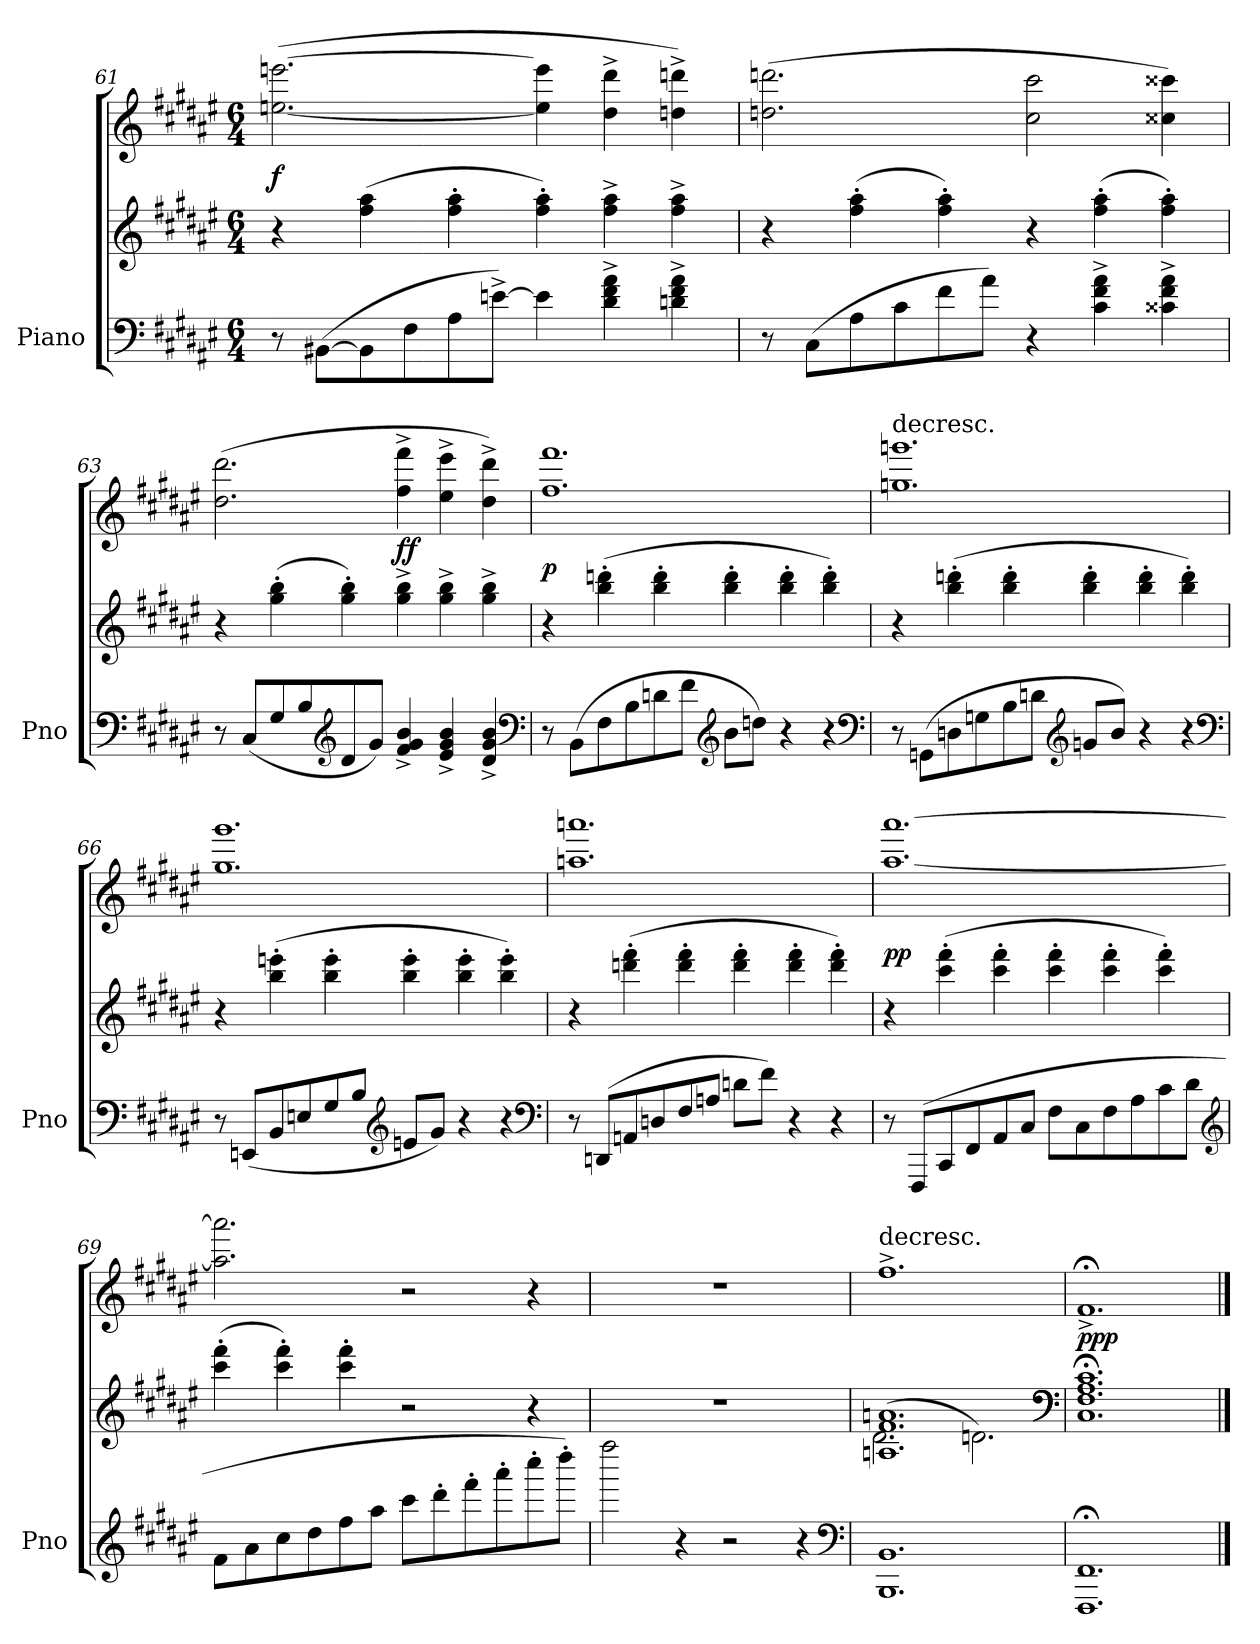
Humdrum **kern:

**kern	**kern	**kern	**dynam
*part1	*part1	*part1	*part1
*staff3	*staff2	*staff1	*staff1/2/3
*I"Piano	*	*	*
*I'Pno	*	*	*
*clefF4	*clefG2	*clefG2	*
*k[f#c#g#d#a#e#]	*k[f#c#g#d#a#e#]	*k[f#c#g#d#a#e#]	*
*F#:	*F#:	*F#:	*
*M6/4	*M6/4	*M6/4	*
=61	=61	=61	=61
8r	4r	([2.een\ [2.eeen\	f
([8BB#X\L	.	.	.
8BB#\]	(4ff#\ 4aa#\	.	.
8F#\	.	.	.
8A#\	4ff#'\ 4aa#'\	.	.
[8en^\J)	.	.	.
4e\]	4ff#'\ 4aa#'\)	4ee]\ 4eee]\	.
4d#^\ 4f#^\ 4a#^\	4ff#^\ 4aa#^\	4dd#^\ 4ddd#^\	.
4dn^\ 4f#^\ 4a#^\	4ff#^\ 4aa#^\	4ddn^\ 4dddn^\)	.
=62	=62	=62	=62
8r	4r	(2.ddn\ 2.dddn\	.
(8C#\L	.	.	.
8A#\	(4ff#'\ 4aa#'\	.	.
8c#\	.	.	.
8f#\	4ff#'\ 4aa#'\)	.	.
8a#\J)	.	.	.
4r	4r	2cc#\ 2ccc#\	.
4c#^\ 4f#^\ 4a#^\	(4ff#'\ 4aa#'\	.	.
4c##X^\ 4f#^\ 4a#^\	4ff#'\ 4aa#'\)	4cc##X\ 4ccc##X\)	.
=63	=63	=63	=63
8r	4r	(2.dd#\ 2.ddd#\	.
(8C#/L	.	.	.
8G#/	(4gg#'\ 4bb'\	.	.
8B/	.	.	.
*clefG2	*	*	*
8d#/	4gg#'\ 4bb'\)	.	.
8g#/J)	.	.	.
4f#^/ 4g#^/ 4b^/	4gg#^\ 4bb^\	4ff#^\ 4fff#^\	ff
4e#^/ 4g#^/ 4b^/	4gg#^\ 4bb^\	4ee#^\ 4eee#^\	.
4d#^/ 4g#^/ 4b^/	4gg#^\ 4bb^\	4dd#^\ 4ddd#^\)	.
*clefF4	*	*	*
=64	=64	=64	=64
8r	4r	1.ff# 1.fff#	p
(8BB\L	.	.	.
8F#\	(4bb'\ 4dddn'\	.	.
8B\	.	.	.
8dn\	4bb'\ 4ddd'\	.	.
8f#\J	.	.	.
*clefG2	*	*	*
8b\L	4bb'\ 4ddd'\	.	.
8ddn\J)	.	.	.
4r	4bb'\ 4ddd'\	.	.
4r	4bb'\ 4ddd'\)	.	.
*clefF4	*	*	*
=65	=65	=65	=65
!	!	!LO:TX:t=decresc.	!
8r	4r	1.ggn 1.gggn	.
(8GGn\L	.	.	.
8Dn\	(4bb'\ 4dddn'\	.	.
8Gn\	.	.	.
8B\	4bb'\ 4ddd'\	.	.
8dn\J	.	.	.
*clefG2	*	*	*
8gn/L	4bb'\ 4ddd'\	.	.
8b/J)	.	.	.
4r	4bb'\ 4ddd'\	.	.
4r	4bb'\ 4ddd'\)	.	.
*clefF4	*	*	*
=66	=66	=66	=66
8r	4r	1.gg# 1.ggg#	.
(8EEn/L	.	.	.
8BB/	(4bb'\ 4eeen'\	.	.
8En/	.	.	.
8G#/	4bb'\ 4eee'\	.	.
8B/J	.	.	.
*clefG2	*	*	*
8en/L	4bb'\ 4eee'\	.	.
8g#/J)	.	.	.
4r	4bb'\ 4eee'\	.	.
4r	4bb'\ 4eee'\)	.	.
*clefF4	*	*	*
=67	=67	=67	=67
8r	4r	1.aan 1.aaan	.
(8DDn/L	.	.	.
8AAn/	(4dddn'\ 4fff#'\	.	.
8Dn/	.	.	.
8F#/	4ddd'\ 4fff#'\	.	.
8An/J	.	.	.
8dn\L	4ddd'\ 4fff#'\	.	.
8f#\J)	.	.	.
4r	4ddd'\ 4fff#'\	.	.
4r	4ddd'\ 4fff#'\)	.	.
=68	=68	=68	=68
8r	4r	[1.aa# [1.aaa#	pp
(8FFF#/L	.	.	.
8CC#/	(4ccc#'\ 4fff#'\	.	.
8FF#/	.	.	.
8AA#/	4ccc#'\ 4fff#'\	.	.
8C#/J	.	.	.
8F#\L	4ccc#'\ 4fff#'\	.	.
8C#\	.	.	.
8F#\	4ccc#'\ 4fff#'\	.	.
8A#\	.	.	.
8c#\	4ccc#'\ 4fff#'\)	.	.
8d#\J	.	.	.
*clefG2	*	*	*
=69	=69	=69	=69
8f#\L	(4ccc#'\ 4fff#'\	2.aa#]\ 2.aaa#]\	.
8a#\	.	.	.
8cc#\	4ccc#'\ 4fff#'\)	.	.
8dd#\	.	.	.
8ff#\	4ccc#'\ 4fff#'\	.	.
8aa#\J	.	.	.
8ccc#\L	2r	2r	.
8ddd#'\	.	.	.
8fff#'\	.	.	.
8aaa#'\	.	.	.
8cccc#'\	4r	4r	.
8dddd#'\J)	.	.	.
=70	=70	=70	=70
2ffff#\	1.r	1.r	.
4r	.	.	.
2r	.	.	.
4r	.	.	.
*clefF4	*	*	*
=71	=71	=71	=71
*	*^	*	*
!	!	!	!LO:TX:t=decresc.	!
1.BBB 1.BB	(1.An 1.f# 1.an	2.d#\	1.ff#^	.
.	.	2.dn\)	.	.
*	*v	*v	*	*
*	*clefF4	*	*
=72	=72	=72	=72
1.FFF#;< 1.FF#;<	1.C#;< 1.F#;< 1.A#;< 1.c#;<	1.f#;<^	ppp
==	==	==	==
*-	*-	*-	*-
